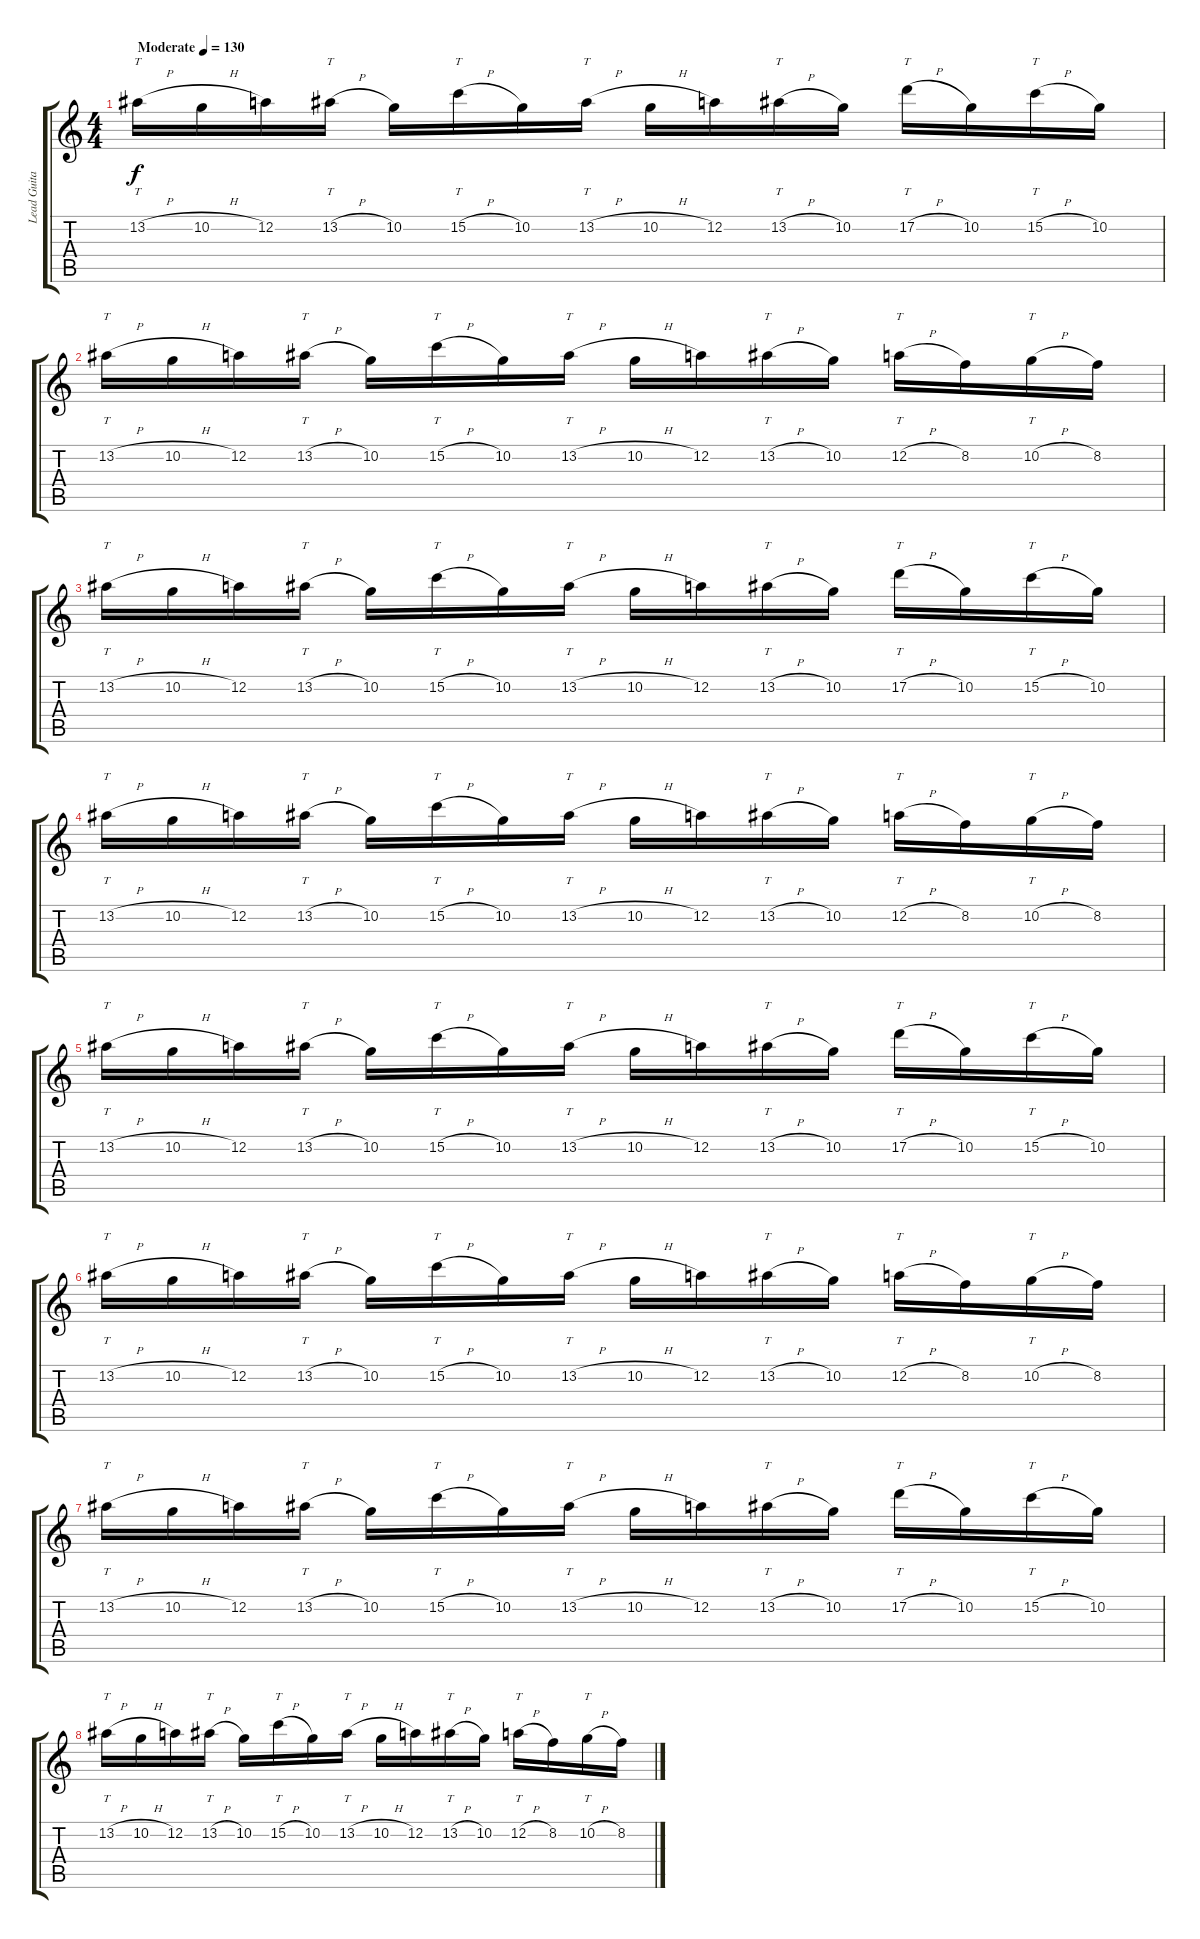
\track ("Lead Guitar" "Lead Guita") {instrument distortionguitar}
\staff {score tabs}
\tuning (D4 A3 F3 C3 G2 C2) {hide}
\ts (4 4)
\tempo (130 "Moderate")
\clef g2
\ks c
13.2{h}.16{tt dy f instrument distortionguitar} 10.2{h}.16 12.2.16 13.2{h}.16{tt} 10.2.16 15.2{h}.16{tt} 10.2.16 13.2{h}.16{tt} 10.2{h}.16 12.2.16 13.2{h}.16{tt} 10.2.16 17.2{h}.16{tt} 10.2.16 15.2{h}.16{tt} 10.2.16 |
13.2{h}.16{tt} 10.2{h}.16 12.2.16 13.2{h}.16{tt} 10.2.16 15.2{h}.16{tt} 10.2.16 13.2{h}.16{tt} 10.2{h}.16 12.2.16 13.2{h}.16{tt} 10.2.16 12.2{h}.16{tt} 8.2.16 10.2{h}.16{tt} 8.2.16 |
13.2{h}.16{tt} 10.2{h}.16 12.2.16 13.2{h}.16{tt} 10.2.16 15.2{h}.16{tt} 10.2.16 13.2{h}.16{tt} 10.2{h}.16 12.2.16 13.2{h}.16{tt} 10.2.16 17.2{h}.16{tt} 10.2.16 15.2{h}.16{tt} 10.2.16 |
13.2{h}.16{tt} 10.2{h}.16 12.2.16 13.2{h}.16{tt} 10.2.16 15.2{h}.16{tt} 10.2.16 13.2{h}.16{tt} 10.2{h}.16 12.2.16 13.2{h}.16{tt} 10.2.16 12.2{h}.16{tt} 8.2.16 10.2{h}.16{tt} 8.2.16 |
13.2{h}.16{tt} 10.2{h}.16 12.2.16 13.2{h}.16{tt} 10.2.16 15.2{h}.16{tt} 10.2.16 13.2{h}.16{tt} 10.2{h}.16 12.2.16 13.2{h}.16{tt} 10.2.16 17.2{h}.16{tt} 10.2.16 15.2{h}.16{tt} 10.2.16 |
13.2{h}.16{tt} 10.2{h}.16 12.2.16 13.2{h}.16{tt} 10.2.16 15.2{h}.16{tt} 10.2.16 13.2{h}.16{tt} 10.2{h}.16 12.2.16 13.2{h}.16{tt} 10.2.16 12.2{h}.16{tt} 8.2.16 10.2{h}.16{tt} 8.2.16 |
13.2{h}.16{tt} 10.2{h}.16 12.2.16 13.2{h}.16{tt} 10.2.16 15.2{h}.16{tt} 10.2.16 13.2{h}.16{tt} 10.2{h}.16 12.2.16 13.2{h}.16{tt} 10.2.16 17.2{h}.16{tt} 10.2.16 15.2{h}.16{tt} 10.2.16 |
13.2{h}.16{tt} 10.2{h}.16 12.2.16 13.2{h}.16{tt} 10.2.16 15.2{h}.16{tt} 10.2.16 13.2{h}.16{tt} 10.2{h}.16 12.2.16 13.2{h}.16{tt} 10.2.16 12.2{h}.16{tt} 8.2.16 10.2{h}.16{tt} 8.2.16
